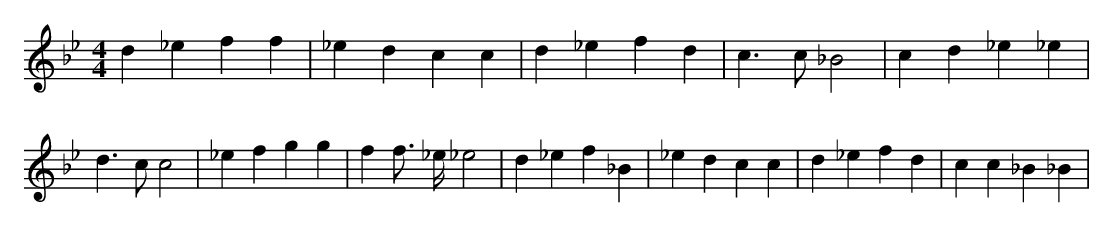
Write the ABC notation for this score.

X:1
M:4/4
L:1/8
K:Bb
d2 _e2 f2 f2 | _e2 d2 c2 c2 | d2 _e2 f2 d2 | c3 c _B4 | c2 d2 _e2 _e2 | d3 c c4 | _e2 f2 g2 g2 | f2 f3/2 _e/2 _e4 | d2 _e2 f2 _B2 | _e2 d2 c2 c2 | d2 _e2 f2 d2 | c2 c2 _B2 _B2 |
